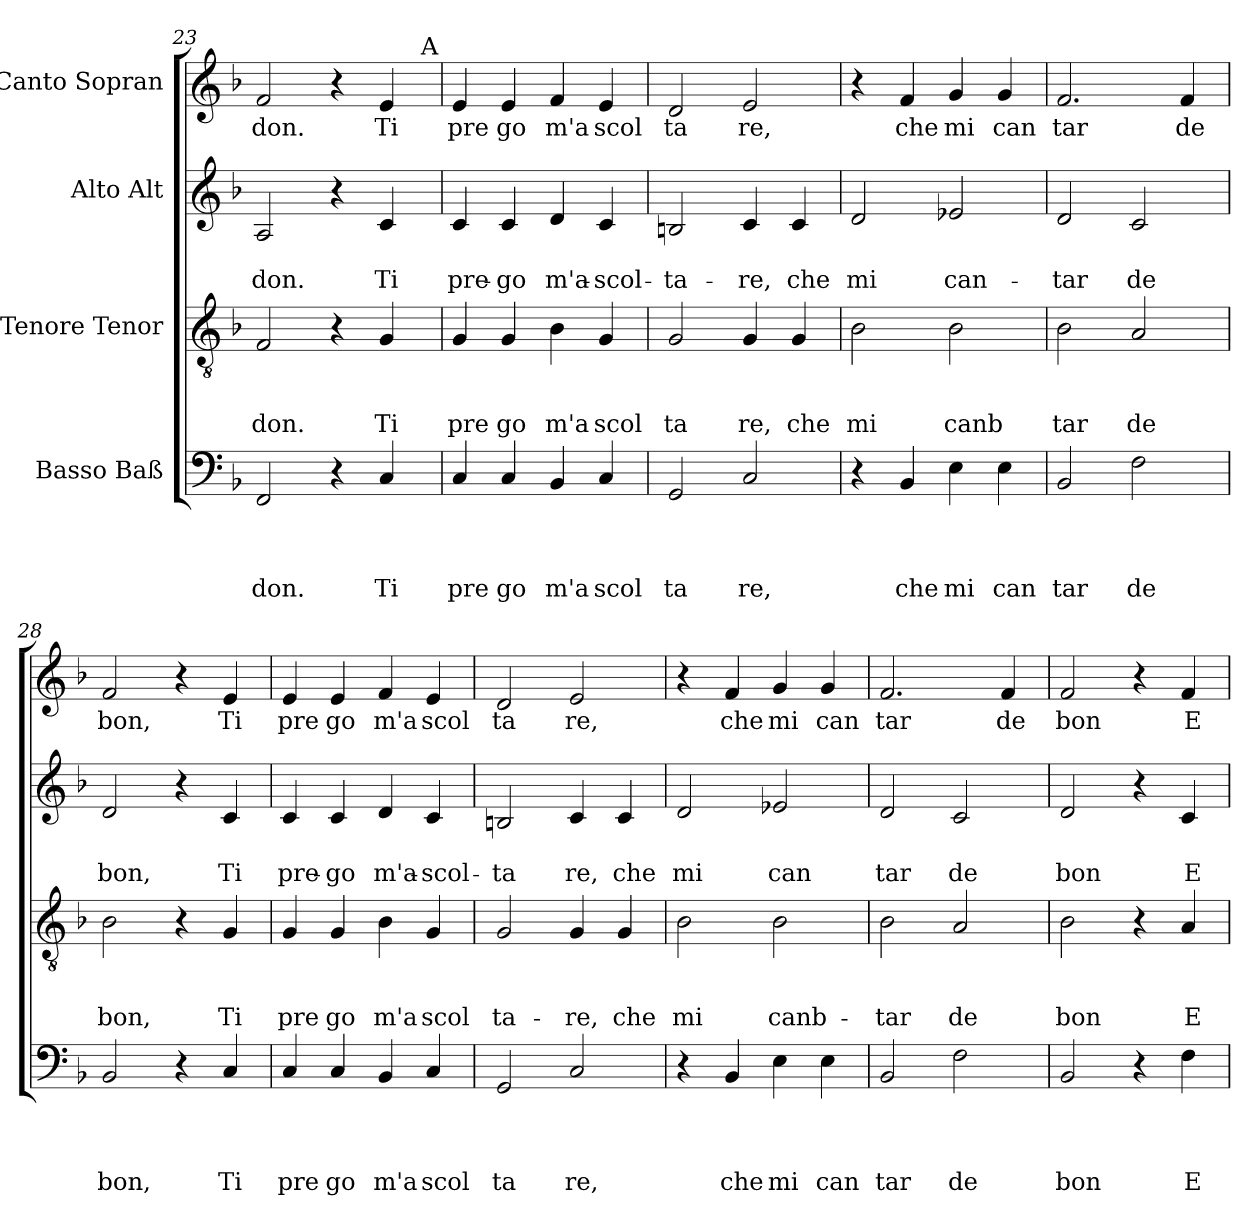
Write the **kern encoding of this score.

**kern	**text	**text	**text	**text	**kern	**text	**text	**text	**kern	**text	**text	**kern	**text
*part4	*part4	*part4	*part4	*part4	*part3	*part3	*part3	*part3	*part2	*part2	*part2	*part1	*part1
*staff4	*staff4	*staff4	*staff4	*staff4	*staff3	*staff3	*staff3	*staff3	*staff2	*staff2	*staff2	*staff1	*staff1
*I"Basso Baß	*	*	*	*	*I"Tenore Tenor	*	*	*	*I"Alto Alt	*	*	*I"Canto Sopran	*
!!LO:LB:g=z
*clefF4	*	*	*	*	*clefGv2	*	*	*	*clefG2	*	*	*clefG2	*
*ITrd-3c-5	*	*	*	*	*	*	*	*	*ITrd-3c-5	*	*	*ITrd-3c-5	*
*k[b-e-]	*	*	*	*	*k[b-]	*	*	*	*k[b-e-]	*	*	*k[b-e-]	*
*B-:	*	*	*	*	*F:	*	*	*	*B-:	*	*	*B-:	*
=23	=23	=23	=23	=23	=23	=23	=23	=23	=23	=23	=23	=23	=23
!	!	!	!	!LO:LY:b	!	!	!	!LO:LY:b	!	!	!LO:LY:b	!	!LO:LY:b
*	*	*	*	*	*	*	*	*	*	*	*	*^	*
2BB-/	.	.	.	don.	2F/	.	.	don.	2d/	.	don.	2b-/	2...ryy	don.
4r	.	.	.	.	4r	.	.	.	4r	.	.	4r	.	.
!	!	!	!	!LO:LY:b	!	!	!	!LO:LY:b	!	!	!LO:LY:b	!	!	!LO:LY:b
4F/	.	.	.	Ti	4G/	.	.	Ti	4f/	.	Ti	4a/	.	Ti
!	!	!	!	!	!	!	!	!	!	!	!	!	!LO:TX:a:t=A	!
.	.	.	.	.	.	.	.	.	.	.	.	.	16ryy	.
=24	=24	=24	=24	=24	=24	=24	=24	=24	=24	=24	=24	=24	=24	=24
!	!	!	!	!LO:LY:b	!	!	!	!LO:LY:b	!	!	!LO:LY:b	!	!	!LO:LY:b
*	*	*	*	*	*	*	*	*	*	*	*	*v	*v	*
4F/	.	.	.	pre	4G/	.	.	pre	4f/	.	pre-	4a/	pre
!	!	!	!	!LO:LY:b	!	!	!	!LO:LY:b	!	!	!LO:LY:b	!	!LO:LY:b
4F/	.	.	.	go	4G/	.	.	go	4f/	.	-go	4a/	go
!	!	!	!	!LO:LY:b	!	!	!	!LO:LY:b	!	!	!LO:LY:b	!	!LO:LY:b
4E-/	.	.	.	m'a	4B-\	.	.	m'a	4g/	.	m'a-	4b-/	m'a
!	!	!	!	!LO:LY:b	!	!	!	!LO:LY:b	!	!	!LO:LY:b	!	!LO:LY:b
4F/	.	.	.	scol	4G/	.	.	scol	4f/	.	-scol-	4a/	scol
=25	=25	=25	=25	=25	=25	=25	=25	=25	=25	=25	=25	=25	=25
!	!	!	!	!LO:LY:b	!	!	!	!LO:LY:b	!	!	!LO:LY:b	!	!LO:LY:b
2C/	.	.	.	ta	2G/	.	.	ta	2en/	.	-ta-	2g/	ta
!	!	!	!	!LO:LY:b	!	!	!	!LO:LY:b	!	!	!LO:LY:b	!	!LO:LY:b
2F/	.	.	.	re,	4G/	.	.	re,	4f/	.	-re,	2a/	re,
!	!	!	!	!	!	!	!	!LO:LY:b	!	!	!LO:LY:b	!	!
.	.	.	.	.	4G/	.	.	che	4f/	.	che	.	.
=26	=26	=26	=26	=26	=26	=26	=26	=26	=26	=26	=26	=26	=26
!	!	!	!	!	!	!	!	!LO:LY:b	!	!	!LO:LY:b	!	!
4r	.	.	.	.	2B-\	.	.	mi	2g/	.	mi	4r	.
!	!	!	!	!LO:LY:b	!	!	!	!	!	!	!	!	!LO:LY:b
4E-/	.	.	.	che	.	.	.	.	.	.	.	4b-/	che
!	!	!	!	!LO:LY:b	!	!	!	!LO:LY:b:rj	!	!	!LO:LY:b	!	!LO:LY:b
4A\	.	.	.	mi	2B-\	.	.	canb	2a-X/	.	can-	4cc/	mi
!	!	!	!	!LO:LY:b	!	!	!	!	!	!	!	!	!LO:LY:b
4A\	.	.	.	can	.	.	.	.	.	.	.	4cc/	can
=27	=27	=27	=27	=27	=27	=27	=27	=27	=27	=27	=27	=27	=27
!	!	!	!	!LO:LY:b	!	!	!	!LO:LY:b	!	!	!LO:LY:b	!	!LO:LY:b
2E-/	.	.	.	tar	2B-\	.	.	tar	2g/	.	-tar	2.b-/	tar
!	!	!	!	!LO:LY:b	!	!	!	!LO:LY:b	!	!	!LO:LY:b	!	!
2B-\	.	.	.	de	2A/	.	.	de	2f/	.	de	.	.
!	!	!	!	!	!	!	!	!	!	!	!	!	!LO:LY:b
.	.	.	.	.	.	.	.	.	.	.	.	4b-/	de
=28	=28	=28	=28	=28	=28	=28	=28	=28	=28	=28	=28	=28	=28
!	!	!	!	!LO:LY:b	!	!	!	!LO:LY:b	!	!	!LO:LY:b	!	!LO:LY:b
2E-/	.	.	.	bon,	2B-\	.	.	bon,	2g/	.	bon,	2b-/	bon,
4r	.	.	.	.	4r	.	.	.	4r	.	.	4r	.
!	!	!	!	!LO:LY:b	!	!	!	!LO:LY:b	!	!	!LO:LY:b	!	!LO:LY:b
4F/	.	.	.	Ti	4G/	.	.	Ti	4f/	.	Ti	4a/	Ti
=29	=29	=29	=29	=29	=29	=29	=29	=29	=29	=29	=29	=29	=29
!	!	!	!	!LO:LY:b	!	!	!	!LO:LY:b	!	!	!LO:LY:b	!	!LO:LY:b
4F/	.	.	.	pre	4G/	.	.	pre	4f/	.	pre-	4a/	pre
!	!	!	!	!LO:LY:b	!	!	!	!LO:LY:b	!	!	!LO:LY:b	!	!LO:LY:b
4F/	.	.	.	go	4G/	.	.	go	4f/	.	-go	4a/	go
!	!	!	!	!LO:LY:b	!	!	!	!LO:LY:b	!	!	!LO:LY:b	!	!LO:LY:b
4E-/	.	.	.	m'a	4B-\	.	.	m'a	4g/	.	m'a-	4b-/	m'a
!	!	!	!	!LO:LY:b	!	!	!	!LO:LY:b	!	!	!LO:LY:b	!	!LO:LY:b
4F/	.	.	.	scol	4G/	.	.	scol	4f/	.	-scol-	4a/	scol
!!LO:PB:g=z
=30	=30	=30	=30	=30	=30	=30	=30	=30	=30	=30	=30	=30	=30
!	!	!	!	!LO:LY:b	!	!	!	!LO:LY:b	!	!	!LO:LY:b	!	!LO:LY:b
2C/	.	.	.	ta	2G/	.	.	ta-	2en/	.	-ta	2g/	ta
!	!	!	!	!LO:LY:b	!	!	!	!LO:LY:b	!	!	!LO:LY:b	!	!LO:LY:b
2F/	.	.	.	re,	4G/	.	.	-re,	4f/	.	re,	2a/	re,
!	!	!	!	!	!	!	!	!LO:LY:b	!	!	!LO:LY:b	!	!
.	.	.	.	.	4G/	.	.	che	4f/	.	che	.	.
=31	=31	=31	=31	=31	=31	=31	=31	=31	=31	=31	=31	=31	=31
!	!	!	!	!	!	!	!	!LO:LY:b	!	!	!LO:LY:b	!	!
4r	.	.	.	.	2B-\	.	.	mi	2g/	.	mi	4r	.
!	!	!	!	!LO:LY:b	!	!	!	!	!	!	!	!	!LO:LY:b
4E-/	.	.	.	che	.	.	.	.	.	.	.	4b-/	che
!	!	!	!	!LO:LY:b	!	!	!	!LO:LY:b:rj	!	!	!LO:LY:b	!	!LO:LY:b
4A\	.	.	.	mi	2B-\	.	.	canb-	2a-X/	.	can	4cc/	mi
!	!	!	!	!LO:LY:b	!	!	!	!	!	!	!	!	!LO:LY:b
4A\	.	.	.	can	.	.	.	.	.	.	.	4cc/	can
=32	=32	=32	=32	=32	=32	=32	=32	=32	=32	=32	=32	=32	=32
!	!	!	!	!LO:LY:b	!	!	!	!LO:LY:b	!	!	!LO:LY:b	!	!LO:LY:b
2E-/	.	.	.	tar	2B-\	.	.	-tar	2g/	.	tar	2.b-/	tar
!	!	!	!	!LO:LY:b	!	!	!	!LO:LY:b	!	!	!LO:LY:b	!	!
2B-\	.	.	.	de	2A/	.	.	de	2f/	.	de	.	.
!	!	!	!	!	!	!	!	!	!	!	!	!	!LO:LY:b
.	.	.	.	.	.	.	.	.	.	.	.	4b-/	de
=33	=33	=33	=33	=33	=33	=33	=33	=33	=33	=33	=33	=33	=33
!	!	!	!	!LO:LY:b	!	!	!	!LO:LY:b	!	!	!LO:LY:b	!	!LO:LY:b
2E-/	.	.	.	bon	2B-\	.	.	bon	2g/	.	bon	2b-/	bon
4r	.	.	.	.	4r	.	.	.	4r	.	.	4r	.
!	!	!	!	!LO:LY:b	!	!	!	!LO:LY:b	!	!	!LO:LY:b	!	!LO:LY:b
4B-\	.	.	.	E	4A/	.	.	E	4f/	.	E	4b-/	E
=	=	=	=	=	=	=	=	=	=	=	=	=	=
*-	*-	*-	*-	*-	*-	*-	*-	*-	*-	*-	*-	*-	*-
